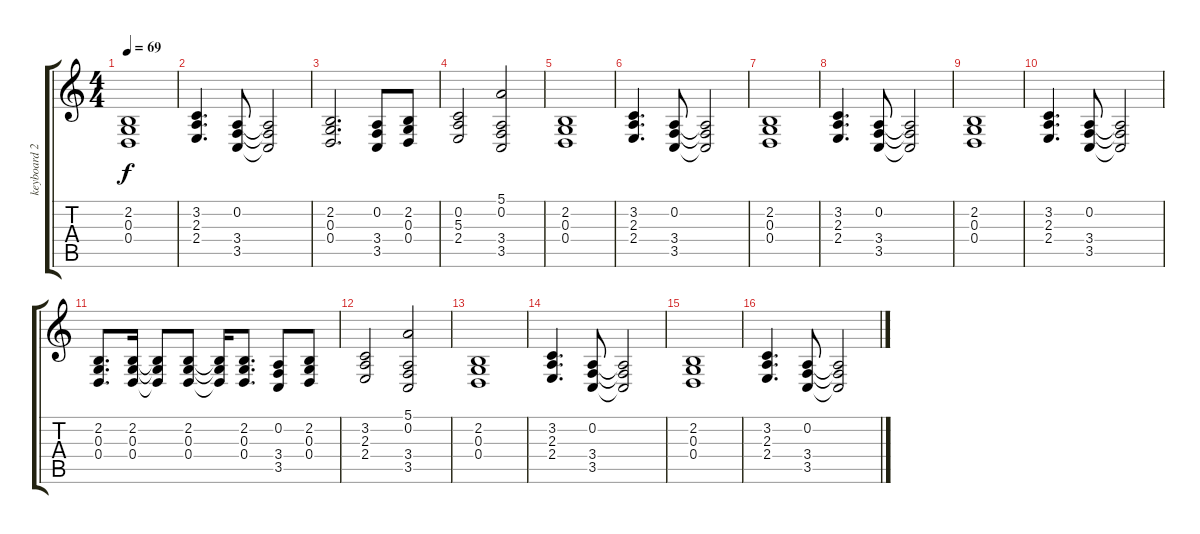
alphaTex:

\track ("keyboard 2" "keyboard 2") {instrument synthstrings1}
\staff {score tabs}
\tuning (E4 A3 G3 D3 A2 D2) {hide}
\ts (4 4)
\tempo 69
\clef g2
\ks c
(2.2 0.3 0.4).1{dy f} |
(3.2 2.3 2.4).4{d} (0.2 3.4 3.5).8 (0.2{t} 3.4{t} 3.5{t}).2 |
(2.2 0.3 0.4).2{d} (0.2 3.4 3.5).8 (2.2 0.3 0.4).8 |
(0.2 5.3 2.4).2 (5.1 0.2 3.4 3.5).2 |
(2.2 0.3 0.4).1 |
(3.2 2.3 2.4).4{d} (0.2 3.4 3.5).8 (0.2{t} 3.4{t} 3.5{t}).2 |
(2.2 0.3 0.4).1 |
(3.2 2.3 2.4).4{d} (0.2 3.4 3.5).8 (0.2{t} 3.4{t} 3.5{t}).2 |
(2.2 0.3 0.4).1 |
(3.2 2.3 2.4).4{d} (0.2 3.4 3.5).8 (0.2{t} 3.4{t} 3.5{t}).2 |
(2.2 0.3 0.4).8{d} (2.2 0.3 0.4).16 (2.2{t} 0.3{t} 0.4{t}).8 (2.2 0.3 0.4).8 (2.2{t} 0.3{t} 0.4{t}).16 (2.2 0.3 0.4).8{d} (0.2 3.4 3.5).8 (2.2 0.3 0.4).8 |
(3.2 2.3 2.4).2 (5.1 0.2 3.4 3.5).2 |
(2.2 0.3 0.4).1 |
(3.2 2.3 2.4).4{d} (0.2 3.4 3.5).8 (0.2{t} 3.4{t} 3.5{t}).2 |
(2.2 0.3 0.4).1 |
(3.2 2.3 2.4).4{d} (0.2 3.4 3.5).8 (0.2{t} 3.4{t} 3.5{t}).2
